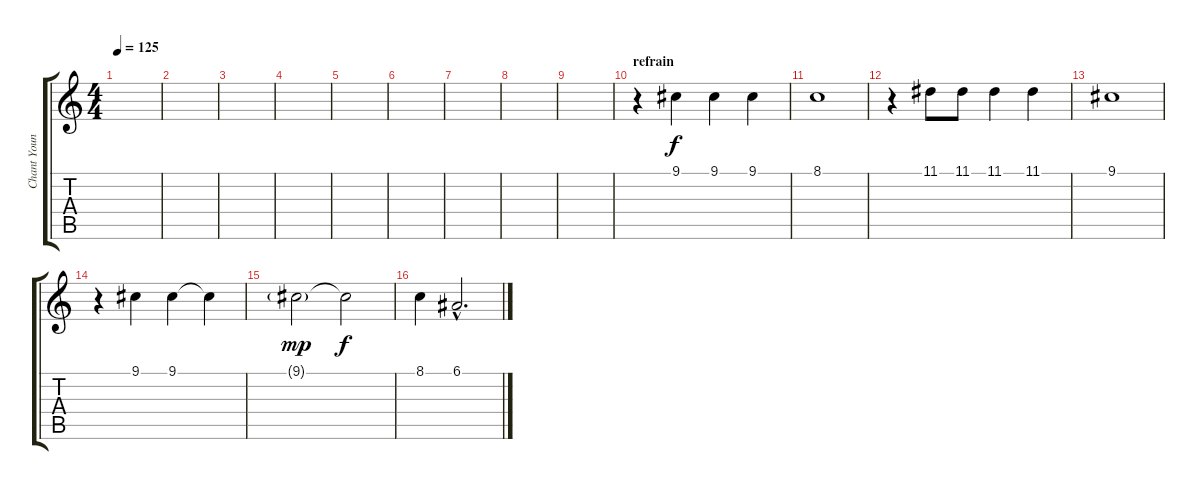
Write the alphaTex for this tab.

\track ("Chant Younes" "Chant Youn") {instrument piccolo}
\staff {score tabs}
\tuning (E4 B3 G3 D3 A2 E2) {hide}
\ts (4 4)
\tempo 125
\clef g2
\ks c
|
|
|
|
|
|
|
|
\section ("" "")
|
\section ("" "refrain")
r.4 9.1.4 9.1.4 9.1.4 |
8.1.1 |
r.4 11.1.8 11.1.8 11.1.4 11.1.4 |
9.1.1 |
r.4 9.1.4 9.1.4 9.1{t}.4 |
9.1{g}.2{dy mp} 9.1{t}.2{dy f} |
8.1.4 6.1{hac}.2{d}
